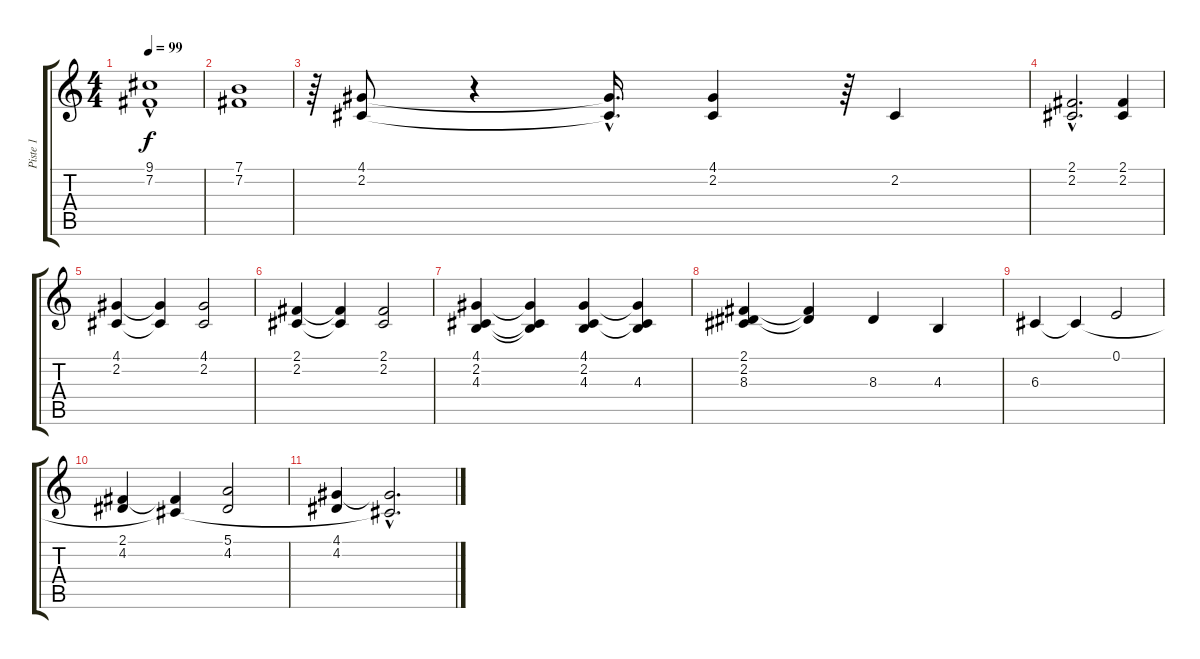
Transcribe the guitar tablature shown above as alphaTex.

\track ("Piste 1" "Piste 1") {instrument acousticgrandpiano}
\staff {score tabs}
\tuning (E4 B3 G3 D3 A2 E2) {hide}
\ts (4 4)
\tempo 99
\clef g2
\ks c
(9.1 7.2{hac}).1{dy f instrument acousticgrandpiano} |
(7.1 7.2).1 |
r.64 (4.1 2.2).8 r.4 (4.1{hac t} 2.2{hac t}).16{d} (4.1 2.2).4 r.64 2.2.4 |
(2.1{hac} 2.2{hac}).2{d} (2.1 2.2).4 |
(4.1 2.2).4 (4.1{t} 2.2{t}).4 (4.1 2.2).2 |
(2.1 2.2).4 (2.1{t} 2.2{t}).4 (2.1 2.2).2 |
(4.1 2.2 4.3).4 (4.1{t} 2.2{t} 4.3{t}).4 (4.1 2.2 4.3).4 (4.1{t} 2.2{t} 4.3).4 |
(2.1 2.2 8.3).4 (2.1{t} 8.3{t}).4 8.3.4 4.3.4 |
6.3.4 6.3{t}.4 0.1.2 |
(2.1 4.2).4 (2.1{t} 6.3{t}).4 (5.1 4.2).2 |
(4.1 4.2).4 (4.1{hac t} 6.3{hac t}).2{d}
